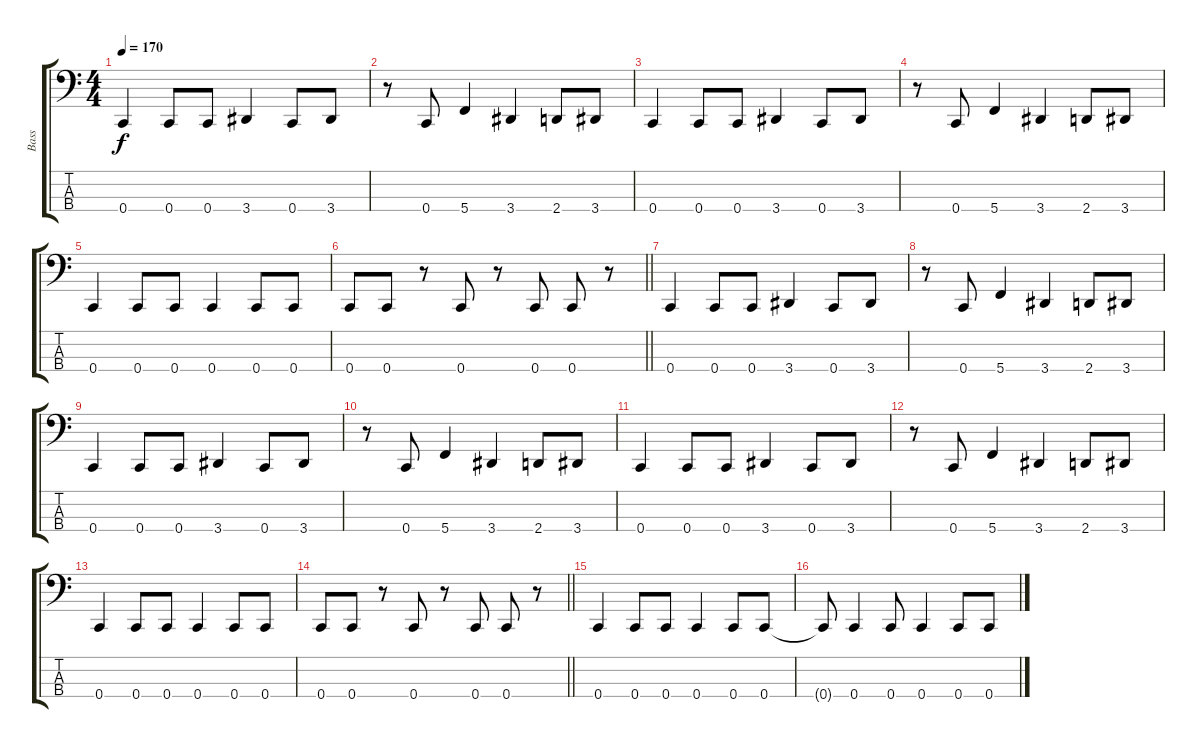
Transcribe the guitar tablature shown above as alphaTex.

\track ("Bass" "Bass") {instrument electricbassfinger}
\staff {score tabs}
\tuning (F2 C2 G1 C1) {hide}
\ts (4 4)
\tempo 170
\clef f4
\ks c
0.4.4{dy f} 0.4.8 0.4.8 3.4.4 0.4.8 3.4.8 |
r.8 0.4.8 5.4.4 3.4.4 2.4.8 3.4.8 |
0.4.4 0.4.8 0.4.8 3.4.4 0.4.8 3.4.8 |
r.8 0.4.8 5.4.4 3.4.4 2.4.8 3.4.8 |
0.4.4 0.4.8 0.4.8 0.4.4 0.4.8 0.4.8 |
\barLineRight lightlight
0.4.8 0.4.8 r.8 0.4.8 r.8 0.4.8 0.4.8 r.8 |
0.4.4 0.4.8 0.4.8 3.4.4 0.4.8 3.4.8 |
r.8 0.4.8 5.4.4 3.4.4 2.4.8 3.4.8 |
0.4.4 0.4.8 0.4.8 3.4.4 0.4.8 3.4.8 |
r.8 0.4.8 5.4.4 3.4.4 2.4.8 3.4.8 |
0.4.4 0.4.8 0.4.8 3.4.4 0.4.8 3.4.8 |
r.8 0.4.8 5.4.4 3.4.4 2.4.8 3.4.8 |
0.4.4 0.4.8 0.4.8 0.4.4 0.4.8 0.4.8 |
\barLineRight lightlight
0.4.8 0.4.8 r.8 0.4.8 r.8 0.4.8 0.4.8 r.8 |
0.4.4 0.4.8 0.4.8 0.4.4 0.4.8 0.4.8 |
0.4{t}.8 0.4.4 0.4.8 0.4.4 0.4.8 0.4.8
